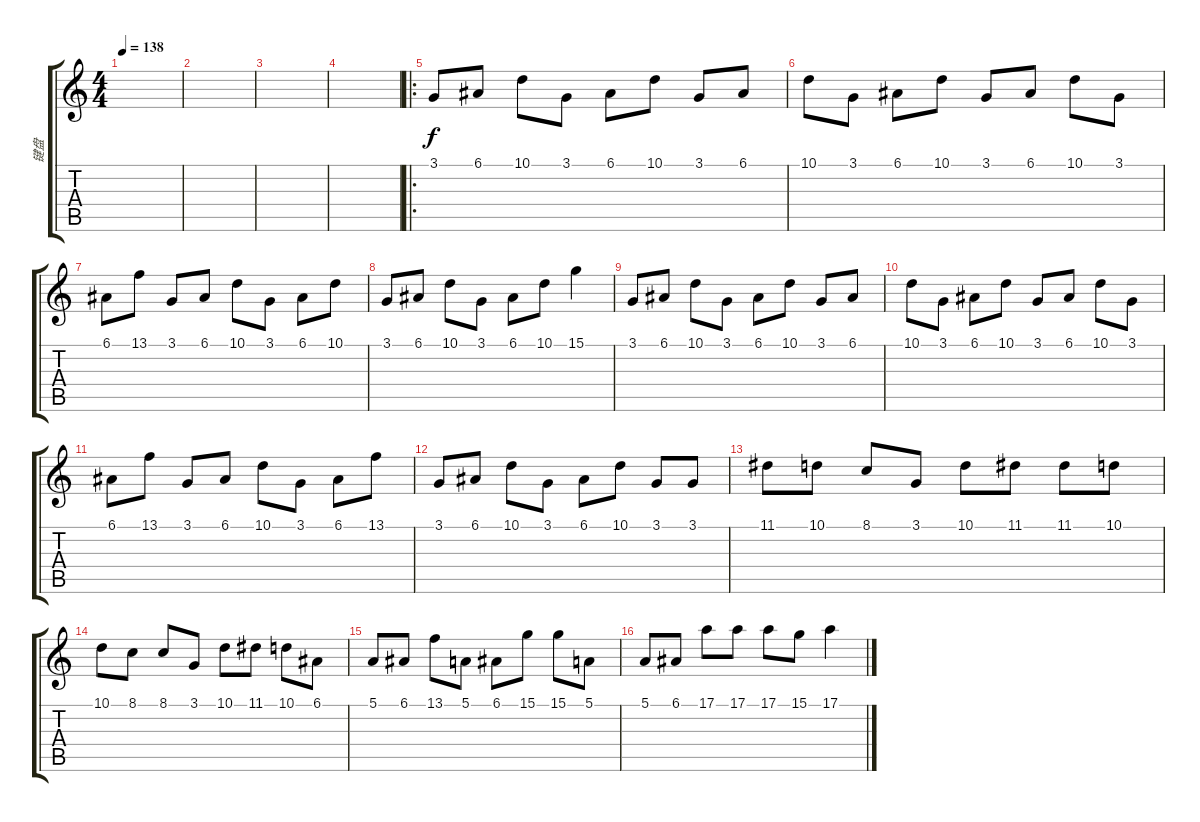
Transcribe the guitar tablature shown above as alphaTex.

\track ("键盘" "键盘") {instrument harmonica}
\staff {score tabs}
\tuning (E4 B3 G3 D3 A2 E2) {hide}
\ts (4 4)
\tempo 138
\clef g2
\ks c
|
|
|
|
\ro
3.1.8 6.1.8 10.1.8 3.1.8 6.1.8 10.1.8 3.1.8 6.1.8 |
10.1.8 3.1.8 6.1.8 10.1.8 3.1.8 6.1.8 10.1.8 3.1.8 |
6.1.8 13.1.8 3.1.8 6.1.8 10.1.8 3.1.8 6.1.8 10.1.8 |
3.1.8 6.1.8 10.1.8 3.1.8 6.1.8 10.1.8 15.1.4 |
3.1.8 6.1.8 10.1.8 3.1.8 6.1.8 10.1.8 3.1.8 6.1.8 |
10.1.8 3.1.8 6.1.8 10.1.8 3.1.8 6.1.8 10.1.8 3.1.8 |
6.1.8 13.1.8 3.1.8 6.1.8 10.1.8 3.1.8 6.1.8 13.1.8 |
3.1.8 6.1.8 10.1.8 3.1.8 6.1.8 10.1.8 3.1.8 3.1.8 |
11.1.8 10.1.8 8.1.8 3.1.8 10.1.8 11.1.8 11.1.8 10.1.8 |
10.1.8 8.1.8 8.1.8 3.1.8 10.1.8 11.1.8 10.1.8 6.1.8 |
5.1.8 6.1.8 13.1.8 5.1.8 6.1.8 15.1.8 15.1.8 5.1.8 |
5.1.8 6.1.8 17.1.8 17.1.8 17.1.8 15.1.8 17.1.4
